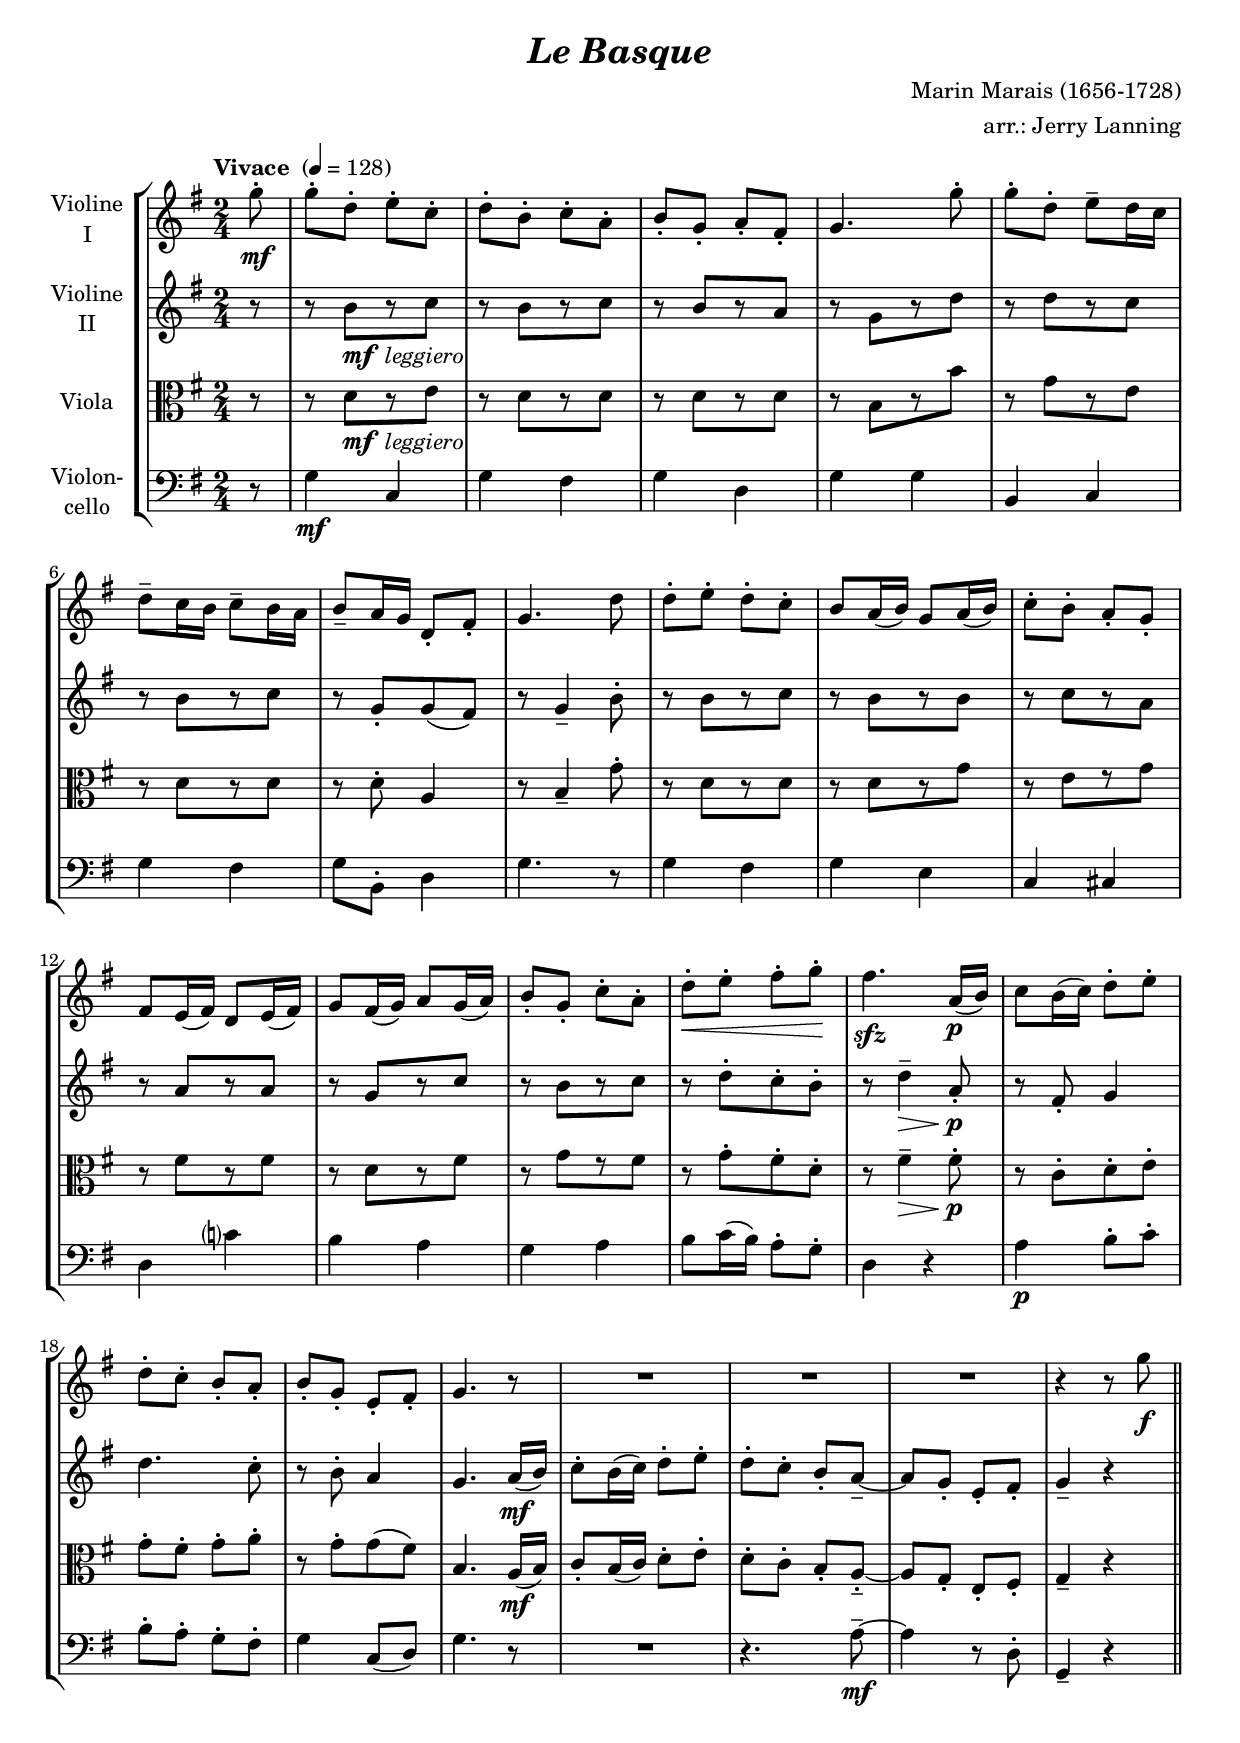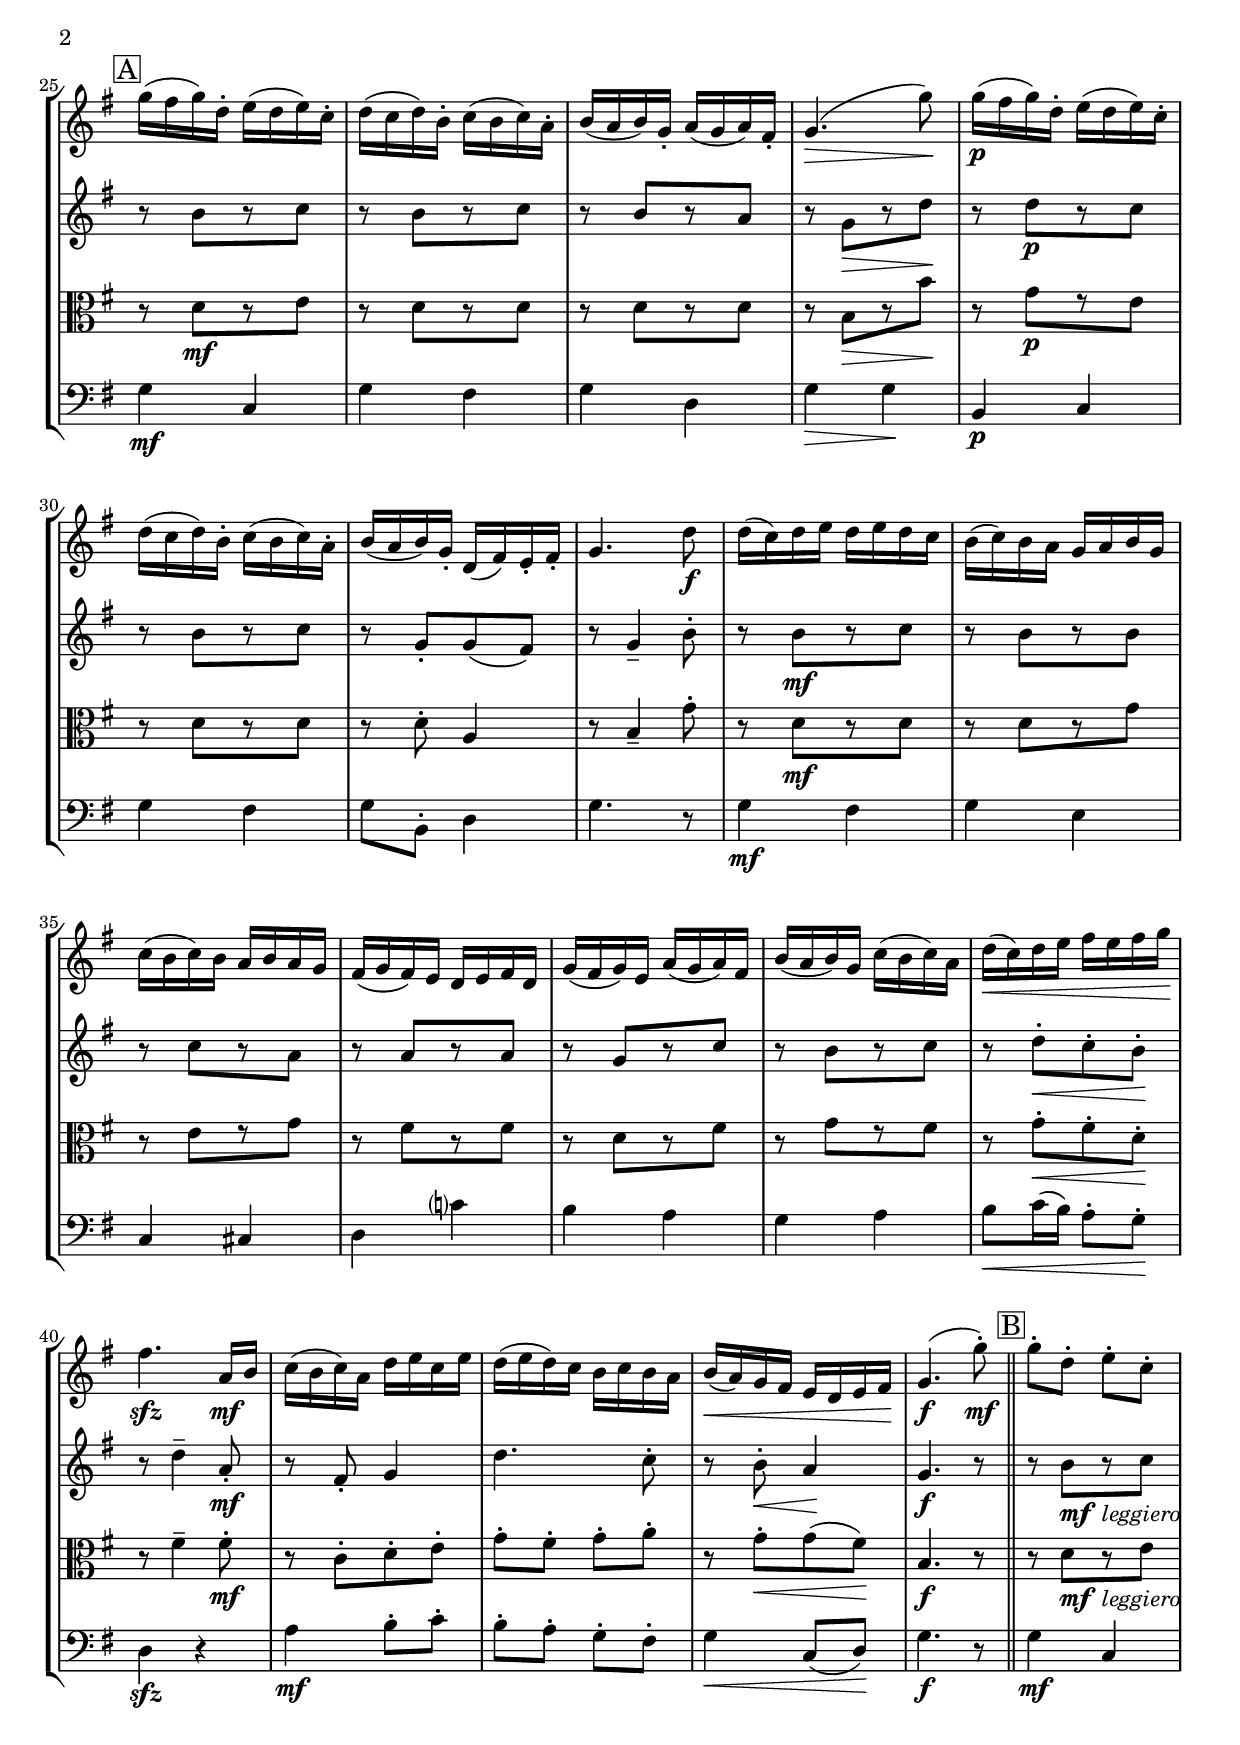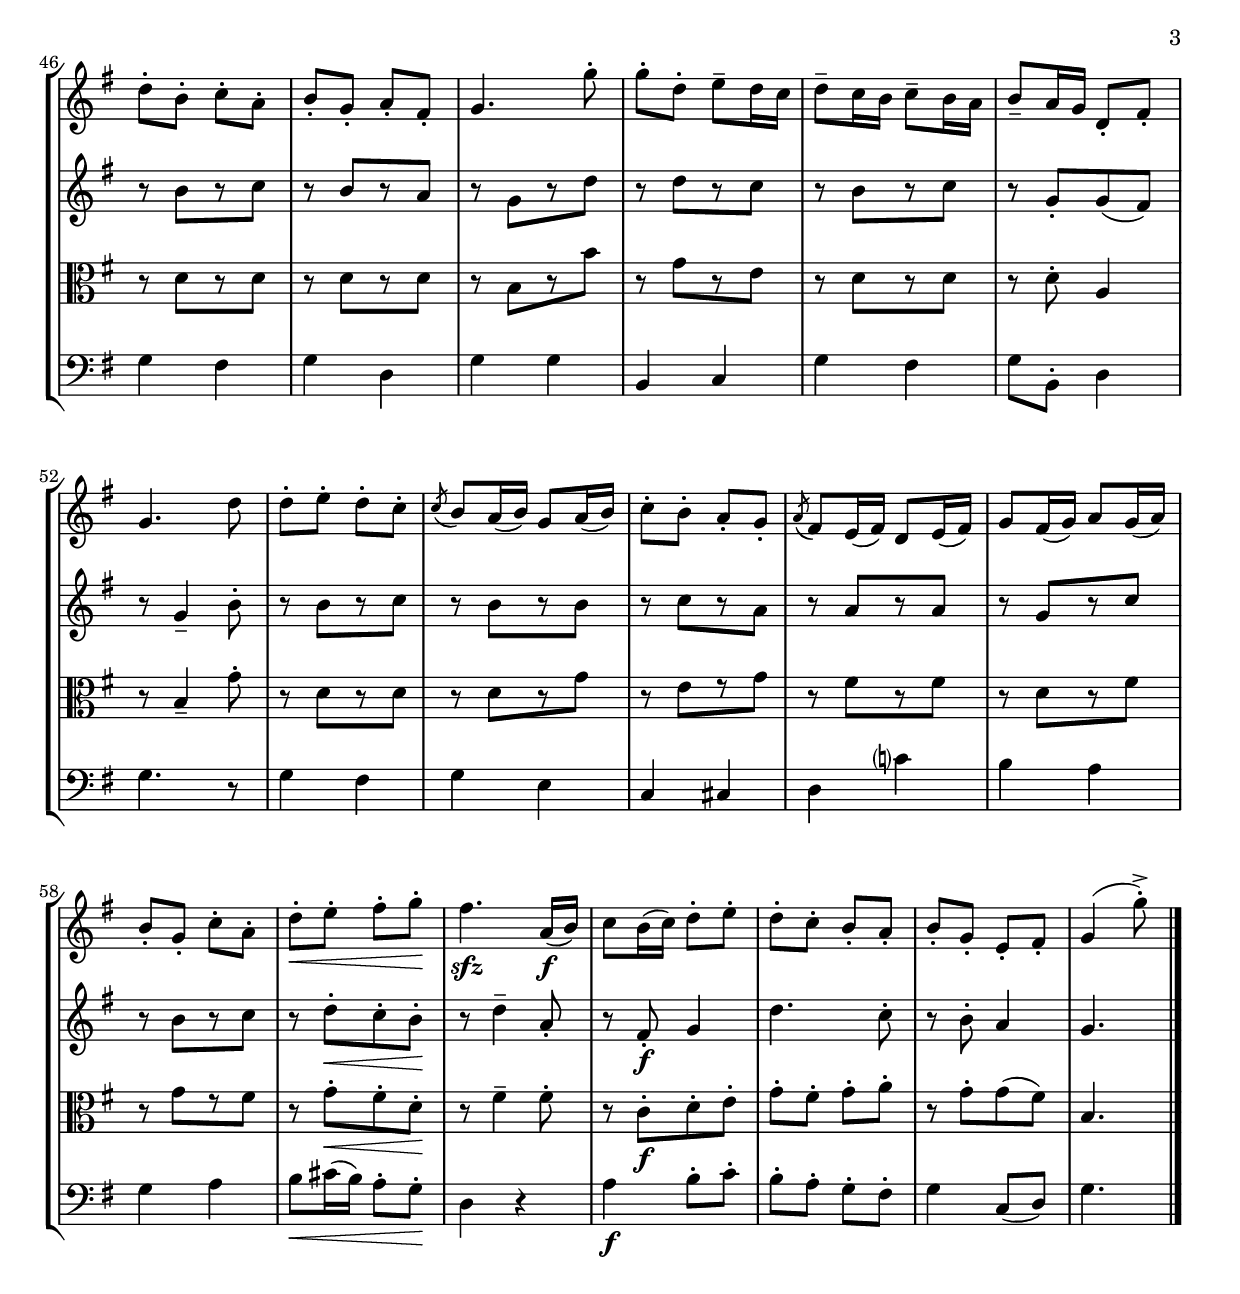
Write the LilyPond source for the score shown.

\version "2.14.2"
\include "deutsch.ly"

#(set-global-staff-size 19.4)

\header {
  title     = \markup \bold \italic "Le Basque"
  composer  = "Marin Marais (1656-1728)"
  arranger  = "arr.: Jerry Lanning"
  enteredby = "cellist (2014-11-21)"
}

voiceconsts = {
  \key g \major
  \time 2/4
  \tempo "Vivace " 4=128
  %\numericTimeSignature
  \compressFullBarRests
}

mihi = "clarinet"
mist = "string ensemble 1"
miba = "drawbar organ"

boxa = { \bar "||" \mark \markup \box "A" }
boxb = { \bar "||" \mark \markup \box "B" }
mflg = \markup { \dynamic mf \italic " leggiero" }

va = \relative c''' {
  \voiceconsts

  \partial 8 g8-.\mf
  g-. d-. e-. c-.
  d-. h-. c-. a-.
  h-. g-. a-. fis-.
  g4. g'8-.
  g-. d-. e-- d16 c
  d8-- c16 h c8-- h16 a

  h8-- a16 g d8-. fis-.
  g4. d'8
  d-. e-. d-. c-.
  h a16( h) g8 a16( h)
  c8-. h-. a-. g-.
  fis e16( fis) d8 e16( fis)

  g8 fis16( g) a8 g16( a)
  h8-. g-. c-. a-.
  d-.\< e-. fis-. g-.\!
  fis4.\sfz a,16(\p h)
  c8 h16( c) d8-. e-.
  d-. c-. h-. a-.
  h-. g-. e-. fis-.

  g4. r8
  R2*3
  r4 r8 g'\f \boxa
  g16( fis g) d-. e( d e) c-.
  d( c d) h-. c( h c) a-.
  h( a h) g-. a( g a) fis-.

  g4.(\> g'8)\!
  g16(\p fis g) d-. e( d e) c-.
  d( c d) h-. c( h c) a-.
  h( a h) g-. d( fis) e-. fis-.
  g4. d'8\f
  d16( c) d e d e d c

  h( c) h a g a h g
  c( h c) h a h a g
  fis( g fis) e d e fis d
  g( fis g) e a( g a) fis
  h( a h) g c( h c) a

  d(\< c) d e fis e fis g\!
  fis4.\sfz a,16\mf h
  c( h c) a d e c e
  d( e d) c h c h a
  h(\< a) g fis e d e fis\!
  g4.(\f g'8)-.\mf \boxb

  g-. d-. e-. c-.
  d-. h-. c-. a-.
  h-. g-. a-. fis-.
  g4. g'8-.
  g-. d-. e-- d16 c
  d8-- c16 h c8-- h16 a
  h8-- a16 g d8-. fis-.

  g4. d'8
  d-. e-. d-. c-.
  \acciaccatura c h a16( h) g8 a16( h)
  c8-. h-. a-. g-.
  \acciaccatura a fis e16( fis) d8 e16( fis)
  g8 fis16( g) a8 g16( a)
  h8-. g-. c-. a-.
  d-.\< e-. fis-. g-.\!
  fis4.\sfz a,16(\f h)
  c8 h16( c) d8-. e-.
  d-. c-. h-. a-.
  h-. g-. e-. fis-.
  g4( g'8)-.-> \bar "|."
}

vb = \relative c'' {
  \voiceconsts

  \partial 8 r8
  r h[_\mflg r c]
  r h[ r c]
  r h[ r a]
  r g[ r d']
  r d[ r c]
  r h[ r c]

  r g[-. g( fis)]
  r g4-- h8-.
  r h[ r c]
  r h[ r h]
  r c[ r a]
  r a[ r a]
  r g[ r c]

  r h[ r c]
  r d[-. c-. h]-.
  r d4--\> a8-.\!\p
  r fis-. g4
  d'4. c8-.
  r h-. a4
  g4. a16(\mf h)
  c8-. h16( c) d8-. e-.

  d-. c-. h-. a~--
  a g-. e-. fis-.
  g4-- r \boxa
  r8 h[ r c]
  r h[ r c]
  r h[ r a]
  r g[\> r d']\!

  r d[\p r c]
  r h[ r c]
  r g[-. g( fis)]
  r g4-- h8-.
  r h[\mf r c]
  r h[ r h]
  r c[ r a]

  r a[ r a]
  r g[ r c]
  r h[ r c]
  r d[-.\< c-. h]-.\!
  r d4-- a8-.\mf
  r fis-. g4
  d'4. c8-.
  r h-.\< a4\!

  g4.\f r8 \boxb
  r8 h[_\mflg r c]
  r h[ r c]
  r h[ r a]
  r g[ r d']
  r d[ r c]
  r h[ r c]

  r g[-. g( fis)]
  r g4-- h8-.
  r h[ r c]
  r h[ r h]
  r c[ r a]
  r a[ r a]
  r g[ r c]

  r h[ r c]
  r d[-.\< c-. h]-.\!
  r d4-- a8-.
  r fis-.\f g4
  d'4. c8-.
  r h-. a4
  g4. \bar "|."
}

vc = \relative c' {
  \voiceconsts
  \clef "alto"

  \partial 8 r8
  r d[_\mflg r e]
  r d[ r d]
  r d[ r d]
  r h[ r h']
  r g[ r e]
  r d[ r d]

  r d-. a4
  r8 h4-- g'8-.
  r d[ r d]
  r d[ r g]
  r e[ r g]
  r fis[ r fis]
  r d[ r fis]

  r g[ r fis]
  r g[-. fis-. d]-.
  r fis4--\> fis8-.\!\p
  r c[-. d-. e]-.
  g-. fis-. g-. a-.
  r g[-. g( fis)]
  h,4. a16(\mf h)

  c8-. h16( c) d8-. e-.
  d-. c-. h-. a~---.
  a g-. e-. fis-.
  g4-- r \boxa
  r8 d'[\mf r e]
  r d[ r d]

  r d[ r d]
  r h[\> r h']\!
  r g[\p r e]
  r d[ r d]
  r d-. a4
  r8 h4-- g'8-.
  r d[\mf r d]

  r d[ r g]
  r e[ r g]
  r fis[ r fis]
  r d[ r fis]
  r g[ r fis]
  r g[-.\< fis-. d]-.\!

  r fis4-- fis8-.\mf
  r c[-. d-. e]-.
  g-. fis-. g-. a-.
  r g[-.\< g( fis)]\!
  h,4.\f r8 \boxb
  r d[_\mflg r e]
  r d[ r d]

  r d[ r d]
  r h[ r h']
  r g[ r e]
  r d[ r d]
  r d-. a4
  r8 h4-- g'8-.
  r d[ r d]

  r d[ r g]
  r e[ r g]
  r fis[ r fis]
  r d[ r fis]
  r g[ r fis]

  r g[-.\< fis-. d]-.\!
  r fis4-- fis8-.
  r c[-.\f d-. e]-.
  g-. fis-. g-. a-.
  r g[-. g( fis)]
  h,4. \bar "|."
}

vd = \relative c' {
  \voiceconsts
  \clef "bass"

  \partial 8 r8
  g4\mf c,
  g' fis
  g d
  g g
  h, c
  g' fis
  g8 h,-. d4
  g4. r8
  g4 fis

  g e
  c cis
  d c'?
  h a
  g a
  h8 c16( h) a8-. g-.
  d4 r
  a'\p h8-. c-.

  h-. a-. g-. fis-.
  g4 c,8( d)
  g4. r8
  R2
  r4. a8~--\mf
  a4 r8 d,-.
  g,4-- r \boxa
  g'\mf c,

  g' fis
  g d
  g\> g\!
  h,\p c
  g' fis
  g8 h,-. d4
  g4. r8
  g4\mf fis
  g e

  c cis
  d c'?
  h a
  g a
  h8\< c16( h) a8-. g-.\!
  d4\sfz r
  a'\mf h8-. c-.
  h-. a-. g-. fis-.

  g4\< c,8( d)\!
  g4.\f r8 \boxb
  g4\mf c,
  g' fis
  g d
  g g
  h, c
  g' fis
  g8 h,-. d4

  g4. r8
  g4 fis
  g e
  c cis
  d c'?
  h a
  g a

  h8\< cis16( h) a8-. g-.\!
  d4 r
  a'\f h8-. c-.
  h-. a-. g-. fis-.
  g4 c,8( d)
  g4. \bar "|."
}


music = \new StaffGroup <<
      \new Staff {
        \set Staff.midiInstrument = \mist
        \set Staff.instrumentName = \markup \center-column { "Violine" "I" }
        \transpose g g { \va }
      }

      \new Staff {
        \set Staff.midiInstrument = \mist
        \set Staff.instrumentName = \markup \center-column { "Violine" "II" }
        \transpose g g { \vb }
      }

      \new Staff {
        \set Staff.midiInstrument = \mist
        \set Staff.instrumentName = \markup \center-column { "Viola" }
        \transpose g g { \vc }
      }

      \new Staff {
        \set Staff.midiInstrument = \miba
        \set Staff.instrumentName = \markup \center-column { "Violon-" "cello" }
        \transpose g g { \vd }
      }
>>

\book {
  \score {
   \music
    \layout {}
  }

  \score {
    \unfoldRepeats \music

    \midi {
      \context {
        \Score
      }
    }
  }
}
